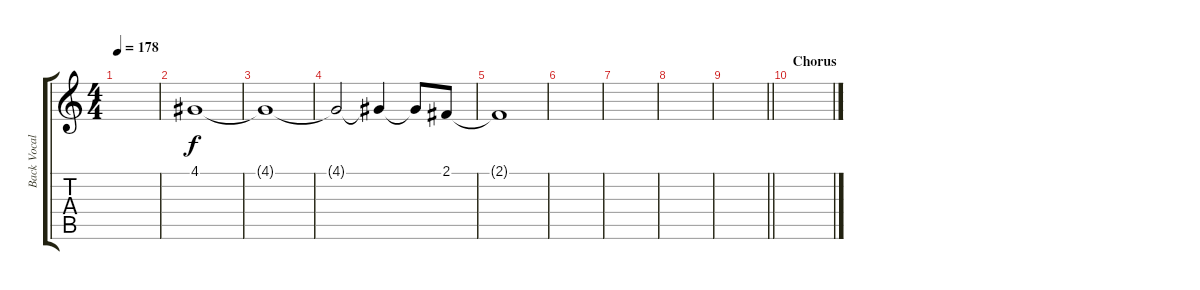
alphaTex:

\track ("Back Vocals" "Back Vocal") {instrument altosax}
\staff {score tabs}
\tuning (E4 B3 G3 D3 A2 E2) {hide}
\ts (4 4)
\tempo 178
\clef g2
\ks c
|
4.1.1 |
4.1{t}.1 |
4.1{t}.2 4.1{t}.4 4.1{t}.8 2.1.8 |
2.1{t}.1 |
|
|
|
\barLineRight lightlight
|
\section ("" "Chorus")
